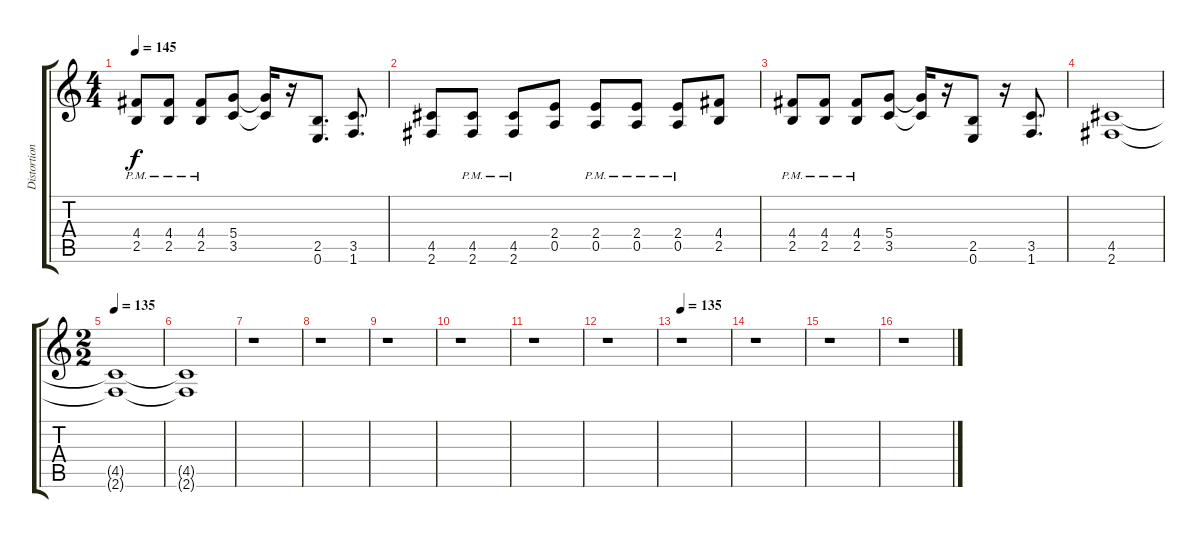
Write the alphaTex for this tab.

\track ("Distortion Rhythm Guitar" "Distortion") {instrument distortionguitar}
\staff {score tabs}
\tuning (E4 B3 G3 D3 A2 E2) {hide}
\ts (4 4)
\tempo 145
\clef g2
\ks c
(4.4{pm} 2.5{pm}).8{dy f} (4.4{pm} 2.5{pm}).8 (4.4{pm} 2.5{pm}).8 (5.4 3.5).8 (5.4{t} 3.5{t}).16 r.16 (2.5 0.6).8{d} (3.5 1.6).8{d} |
(4.5 2.6).8 (4.5{pm} 2.6{pm}).8 (4.5{pm} 2.6{pm}).8 (2.4 0.5).8 (2.4{pm} 0.5{pm}).8 (2.4{pm} 0.5{pm}).8 (2.4{pm} 0.5{pm}).8 (4.4 2.5).8 |
(4.4{pm} 2.5{pm}).8 (4.4{pm} 2.5{pm}).8 (4.4{pm} 2.5{pm}).8 (5.4 3.5).8 (5.4{t} 3.5{t}).16 r.16 (2.5 0.6).8 r.16 (3.5 1.6).8{d} |
(4.5 2.6).1 |
\ts (2 2)
\tempo 120
\tempo 135
(4.5{t} 2.6{t}).1{volume 0} |
(4.5{t} 2.6{t}).1 |
r.1{volume 15} |
r.1 |
r.1 |
r.1 |
r.1 |
r.1 |
\tempo 135
r.1 |
r.1 |
r.1 |
r.1
